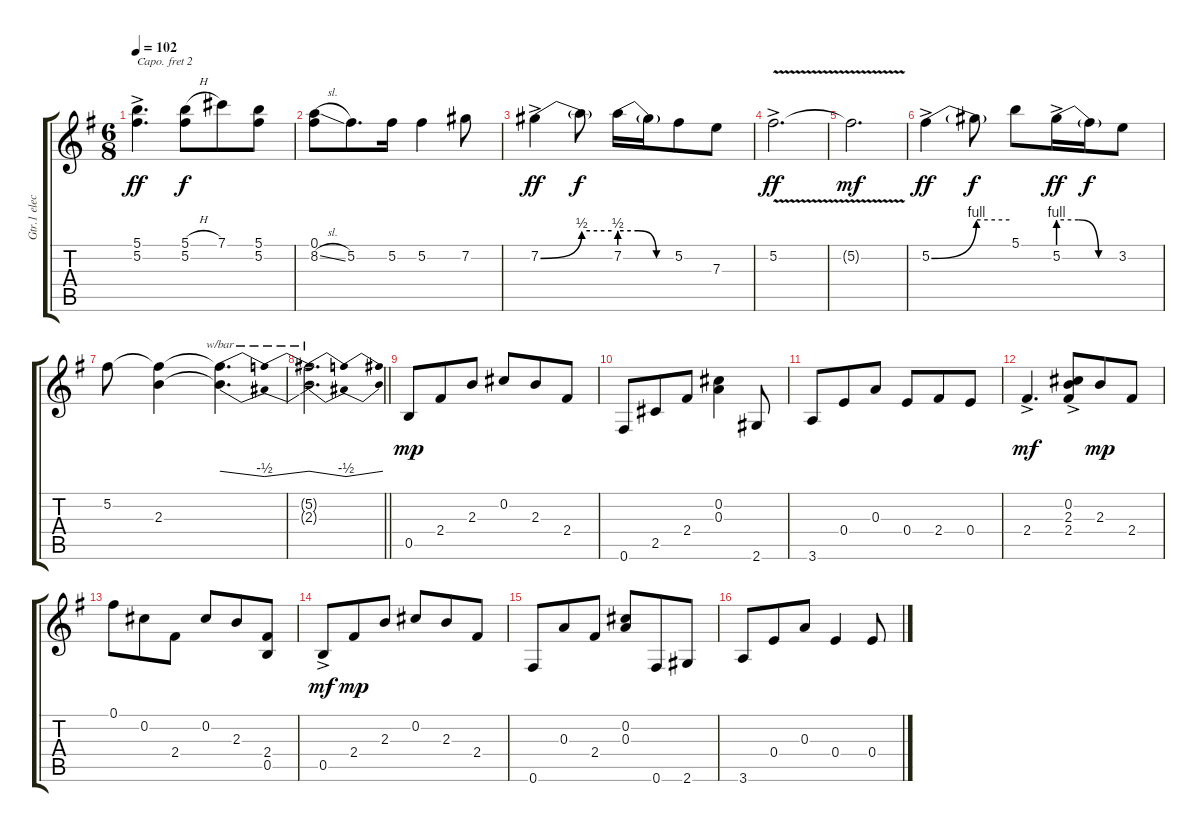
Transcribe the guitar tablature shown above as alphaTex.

\track ("Gtr.1 electric w/distortion" "Gtr.1 elec") {instrument distortionguitar}
\staff {score tabs}
\capo 2
\tuning (E4 B3 G3 D3 A2 E2) {hide}
\ts (6 8)
\tempo 102
\clef g2
\ks g
(5.1{ac} 5.2{ac}).4{d dy ff instrument distortionguitar} (5.1{h} 5.2).8{dy f} 7.1.8 (5.1 5.2).8 |
(0.1 8.2{sl}).8 5.2.8{d} 5.2.16 5.2.4 7.2.8 |
7.2{be (bend 0 0 60 2) ac}.4{dy ff} 7.2{be (hold 0 2 60 2) t}.8{dy f} 7.2{be (custom 0 2 20 2 40 0 60 0)}.16 7.2{t}.16 5.2.8 7.3.8 |
5.2{v ac}.2{d dy ff} |
5.2{v t}.2{d dy mf} |
5.2{be (bend 0 0 60 4) ac}.4{dy ff} 5.2{be (hold 0 4 60 4) t}.8{dy f} 5.1.8 5.2{be (custom 0 4 20 4 40 0 60 0) ac}.16{dy ff} 5.2{t}.16{dy f} 3.2.8 |
5.2.8 (5.2{t} 2.3).4 (5.2{t} 2.3{t}).4{d tbe (dip default 0 0 30 -2 60 0)} |
\barLineRight lightlight
(5.2{t} 2.3{t}).2{d tbe (dip default 0 0 30 -2 60 0)} |
0.5.8{dy mp} 2.4.8 2.3.8 0.2.8 2.3.8 2.4.8 |
0.6.8 2.5.8 2.4.8 (0.2 0.3).4 2.6.8 |
3.6.8 0.4.8 0.3.8 0.4.8 2.4.8 0.4.8 |
2.4{ac}.4{d dy mf} (0.2{ac} 2.3{ac} 2.4{ac}).8 2.3.8{dy mp} 2.4.8 |
0.1.8 0.2.8 2.4.8 0.2.8 2.3.8 (2.4 0.5).8 |
0.5{ac}.8{dy mf} 2.4.8{dy mp} 2.3.8 0.2.8 2.3.8 2.4.8 |
0.6.8 0.3.8 2.4.8 (0.2 0.3).8 0.6.8 2.6.8 |
3.6.8 0.4.8 0.3.8 0.4.4 0.4.8
